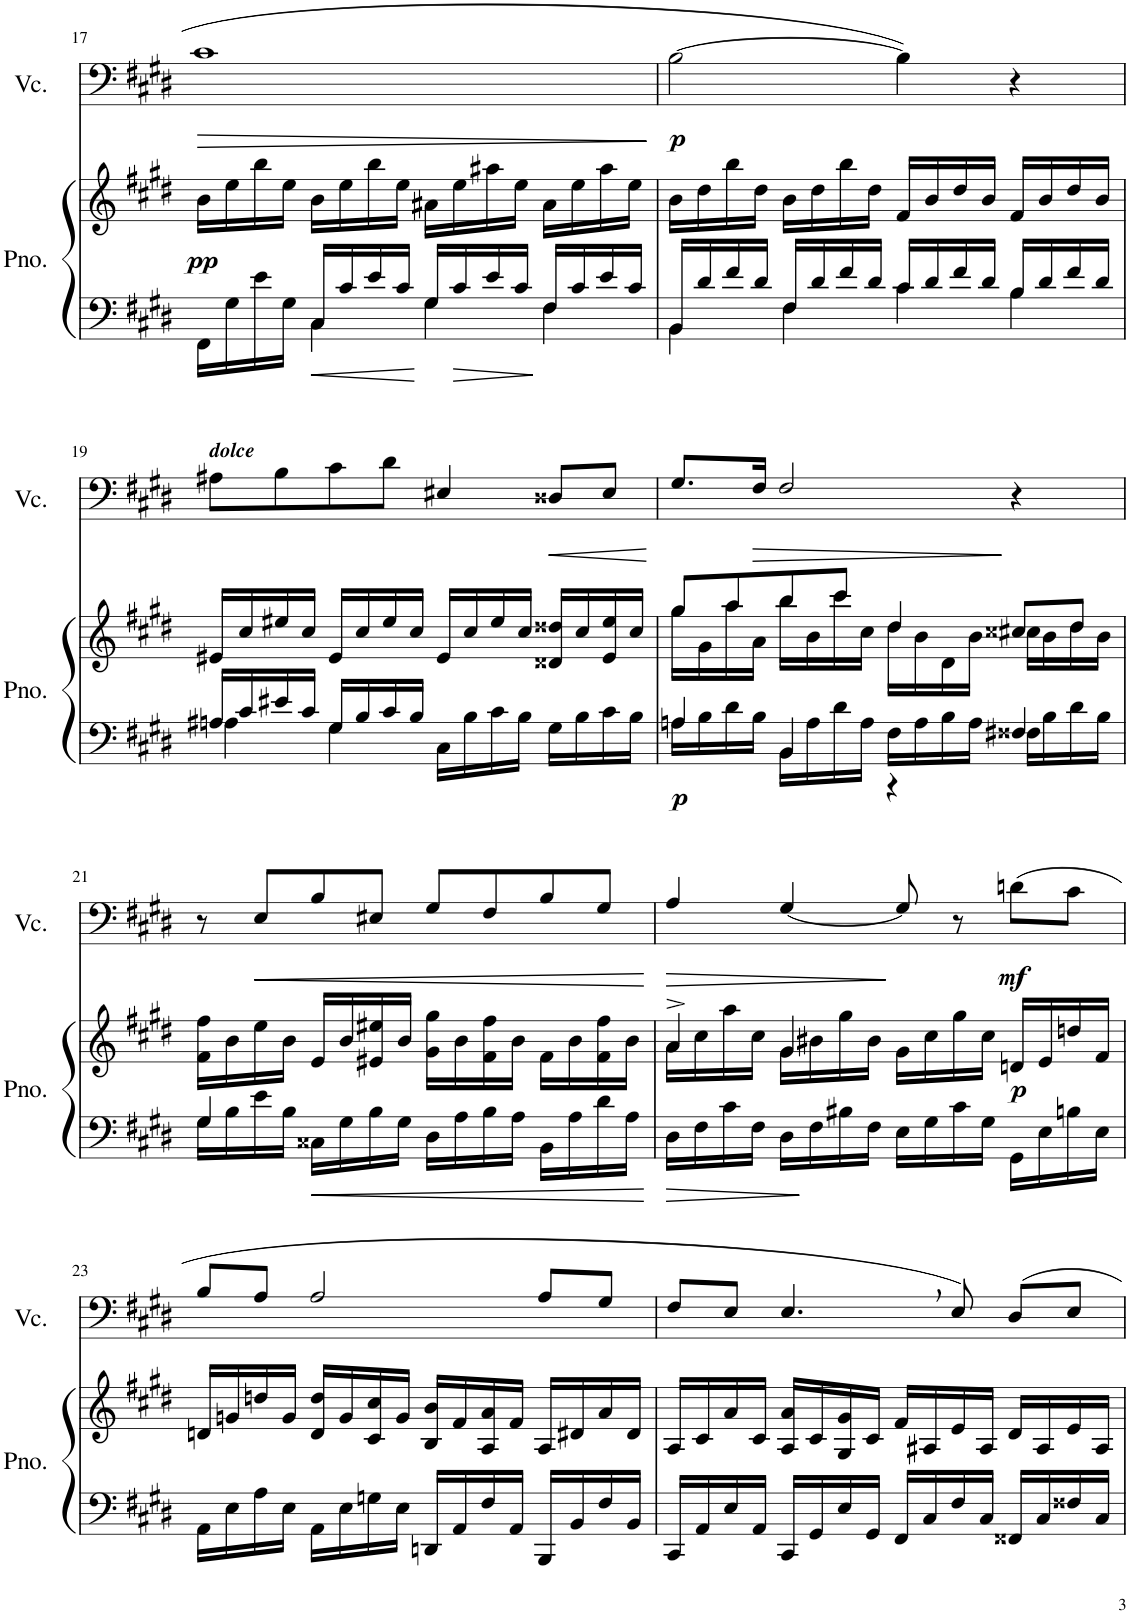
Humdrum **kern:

**kern	**kern	**dynam	**kern	**dynam
*part2	*part2	*part2	*part1	*part1
*staff3	*staff2	*staff2/3	*staff1	*staff1
*I"Piano	*	*	*I"Cello	*
*I'Pno.	*	*	*	*
!!LO:PB:g=z
*clefF4	*clefG2	*	*clefF4	*
*k[f#c#g#d#]	*k[f#c#g#d#]	*	*k[f#c#g#d#]	*
*E:	*E:	*	*E:	*
*M4/4	*M4/4	*	*M4/4	*
*met(c)	*met(c)	*	*met(c)	*
=17	=17	=17	=17	=17
*^	*	*	*	*
!	!	!	!LO:DY:b	!	!LO:HP:b
16FF#\LL	4ryy	16b\LL	pp	1c#	>
16G#\	.	16ee\	.	.	.
16e\	.	16bb\	.	.	.
16G#\JJ	.	16ee\JJ	.	.	.
16C#/LL	4C#\	16b\LL	.	.	.
16c#/	.	16ee\	.	.	.
16e/	.	16bb\	.	.	.
16c#/JJ	.	16ee\JJ	.	.	.
16G#/LL	4G#\	16a#X\LL	.	.	.
16c#/	.	16ee\	.	.	.
16e/	.	16aa#X\	.	.	.
16c#/JJ	.	16ee\JJ	.	.	.
16F#/LL	4F#\	16a#\LL	.	.	.
16c#/	.	16ee\	.	.	.
16e/	.	16aa#\	.	.	.
16c#/JJ	.	16ee\JJ	.	.	.
*v	*v	*	*	*	*
.	.	.	.	]
=18	=18	=18	=18	=18
*^	*	*	*	*
!	!	!	!	!	!LO:DY:b
16BB/LL	4BB\	16b\LL	.	[2B\	p
16d#/	.	16dd#\	.	.	.
16f#/	.	16bb\	.	.	.
16d#/JJ	.	16dd#\JJ	.	.	.
16F#/LL	4F#\	16b\LL	.	.	.
16d#/	.	16dd#\	.	.	.
16f#/	.	16bb\	.	.	.
16d#/JJ	.	16dd#\JJ	.	.	.
16c#/LL	4c#\	16f#/LL	.	4B\]	.
16d#/	.	16b/	.	.	.
16f#/	.	16dd#/	.	.	.
16d#/JJ	.	16b/JJ	.	.	.
16B/LL	4B\	16f#/LL	.	4r	.
16d#/	.	16b/	.	.	.
16f#/	.	16dd#/	.	.	.
16d#/JJ	.	16b/JJ	.	.	.
!!LO:LB:g=z
=19	=19	=19	=19	=19	=19
!	!	!	!	!LO:TX:a:Bi:t=dolce	!
16A#X/LL	4An\	16e#X/LL	.	8A#X\L	.
16c#/	.	16cc#/	.	.	.
16e#X/	.	16ee#X/	.	8B\	.
16c#/JJ	.	16cc#/JJ	.	.	.
16G#/LL	4G#\	16e#/LL	.	8c#\	.
16B/	.	16cc#/	.	.	.
16c#/	.	16ee#/	.	8d#\J	.
16B/JJ	.	16cc#/JJ	.	.	.
2ryy	16C#\LL	16e#/LL	.	4E#X/	.
.	16B\	16cc#/	.	.	.
.	16c#\	16ee#/	.	.	.
.	16B\JJ	16cc#/JJ	.	.	.
!	!	!	!	!	!LO:HP:b
.	16G#\LL	16d##X/ 16dd##X/LL	.	8D##X/L	<
.	16B\	16cc#/	.	.	.
.	16c#\	16e#/ 16ee#/	.	8E#/J	.
.	16B\JJ	16cc#/JJ	.	.	.
*v	*v	*	*	*	*
.	.	.	.	[
=20	=20	=20	=20	=20
*^	*^	*	*	*
!	!	!	!	!LO:DY:b=2	!	!
16An\LL	4A/	8gg#/L	16gg#\LL	p	8.G#/L	.
16B\	.	.	16g#\	.	.	.
16d#\	.	8aa/	16aa\	.	.	.
!	!	!	!	!	!	!LO:HP:b
16B\JJ	.	.	16a\JJ	.	16F#/Jk	>
16BB\LL	4BB/	8bb/	16bb\LL	.	2F#/	.
16A\	.	.	16b\	.	.	.
16d#\	.	8ccc#/J	16ccc#\	.	.	.
16A\JJ	.	.	16cc#\JJ	.	.	.
16F#\LL	4r	4dd#/	16dd#\LL	.	.	.
16A\	.	.	16b\	.	.	.
16B\	.	.	16d#\	.	.	.
16A\JJ	.	.	16b\JJ	.	.	.
16F##X\LL	4F#X/	8cc##X/L	16cc#X\LL	.	4r	]
16B\	.	.	16b\	.	.	.
16d#\	.	8dd#/J	16dd#\	.	.	.
16B\JJ	.	.	16b\JJ	.	.	.
*	*	*v	*v	*	*	*
!!LO:LB:g=z
=21	=21	=21	=21	=21	=21
16G#\LL	4G#/	16f#\ 16ff#\LL	.	8r	.
16B\	.	16b\	.	.	.
!	!	!	!	!	!LO:HP:b
16e\	.	16ee\	.	8E/L	<
16B\JJ	.	16b\JJ	.	.	.
16C##X\LL	2.ryy	16e/LL	.	8B/	.
16G#\	.	16b/	.	.	.
16B\	.	16e#X/ 16ee#X/	.	8E#X/J	.
16G#\JJ	.	16b/JJ	.	.	.
16D#\LL	.	16g#\ 16gg#\LL	.	8G#/L	.
16A\	.	16b\	.	.	.
16B\	.	16f#\ 16ff#\	.	8F#/	.
16A\JJ	.	16b\JJ	.	.	.
16BB\LL	.	16f#\LL	.	8B/	.
16A\	.	16b\	.	.	.
16d#\	.	16f#\ 16ff#\	.	8G#/J	.
16A\JJ	.	16b\JJ	.	.	.
*v	*v	*	*	*	*
.	.	.	.	[
=22	=22	=22	=22	=22
*	*^	*	*	*
!	!	!	!	!	!LO:HP:b
16D#\LL	16a\LL	4a^/	.	4A/	>
16F#\	16cc#\	.	.	.	.
16c#\	16aa\	.	.	.	.
16F#\JJ	16cc#\JJ	.	.	.	.
16D#\LL	16g#\LL	4g#/	.	[4G#/	.
16F#\	16b#X\	.	.	.	.
16B#X\	16gg#\	.	.	.	.
16F#\JJ	16b#\JJ	.	.	.	.
16E\LL	16g#\LL	2ryy	.	8G#/]	]
16G#\	16cc#\	.	.	.	.
16c#\	16gg#\	.	.	8r	.
16G#\JJ	16cc#\JJ	.	.	.	.
!	!	!	!LO:DY:b	!	!LO:DY:b
16GG#\LL	16dn/LL	.	p	(>8dn\L	mf
16E\	16e/	.	.	.	.
16Bn\	16ddn/	.	.	8c#\J	.
16E\JJ	16f#/JJ	.	.	.	.
*	*v	*v	*	*	*
!!LO:LB:g=z
=23	=23	=23	=23	=23
16AA\LL	16dn/LL	.	8B/L	.
16E\	16gn/	.	.	.
16A\	16ddn/	.	8A/J	.
16E\JJ	16g/JJ	.	.	.
16AA\LL	16d/ 16dd/LL	.	2A/	.
16E\	16g/	.	.	.
16Gn\	16c#/ 16cc#/	.	.	.
16E\JJ	16g/JJ	.	.	.
16DDn/LL	16B/ 16b/LL	.	.	.
16AA/	16f#/	.	.	.
16F#/	16A/ 16a/	.	.	.
16AA/JJ	16f#/JJ	.	.	.
16BBB/LL	16A/LL	.	8A/L	.
16BB/	16d#X/	.	.	.
16F#/	16a/	.	8G#/J	.
16BB/JJ	16d#/JJ	.	.	.
=24	=24	=24	=24	=24
16CC#/LL	16A/LL	.	8F#/L	.
16AA/	16c#/	.	.	.
16E/	16a/	.	8E/J	.
16AA/JJ	16c#/JJ	.	.	.
16CC#/LL	16A/ 16a/LL	.	4.E,/	.
16GG#/	16c#/	.	.	.
16E/	16G#/ 16g#/	.	.	.
16GG#/JJ	16c#/JJ	.	.	.
16FF#/LL	16f#/LL	.	.	.
16C#/	16A#X/	.	.	.
16F#/	16e/	.	8E/)	.
16C#/JJ	16A#/JJ	.	.	.
16FF##X/LL	16d#/LL	.	8D#/L	.
16C#/	16A#/	.	.	.
16F##X/	16e/	.	8E/J	.
16C#/JJ	16A#/JJ	.	.	.
=	=	=	=	=
*-	*-	*-	*-	*-
